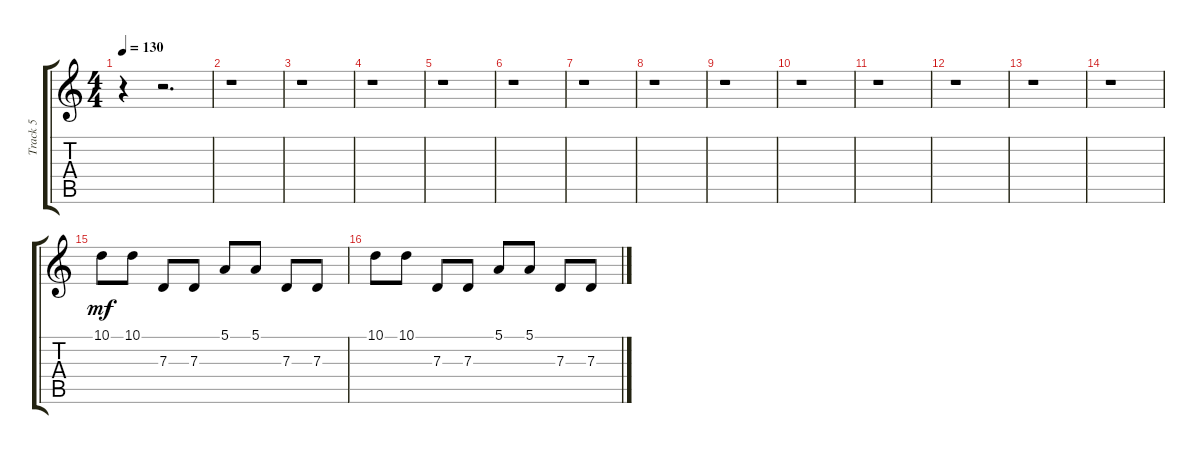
\track ("Track 5" "Track 5") {instrument lead1square}
\staff {score tabs}
\tuning (E4 B3 G3 D3 A2 E2) {hide}
\ts (4 4)
\tempo 130
\clef g2
\ks c
r.4{dy f} r.2{d} |
r.1 |
r.1 |
r.1 |
r.1 |
r.1 |
r.1 |
r.1 |
r.1 |
r.1 |
r.1 |
r.1 |
r.1 |
r.1 |
10.1.8{dy mf} 10.1.8 7.3.8 7.3.8 5.1.8 5.1.8 7.3.8 7.3.8 |
10.1.8 10.1.8 7.3.8 7.3.8 5.1.8 5.1.8 7.3.8 7.3.8
